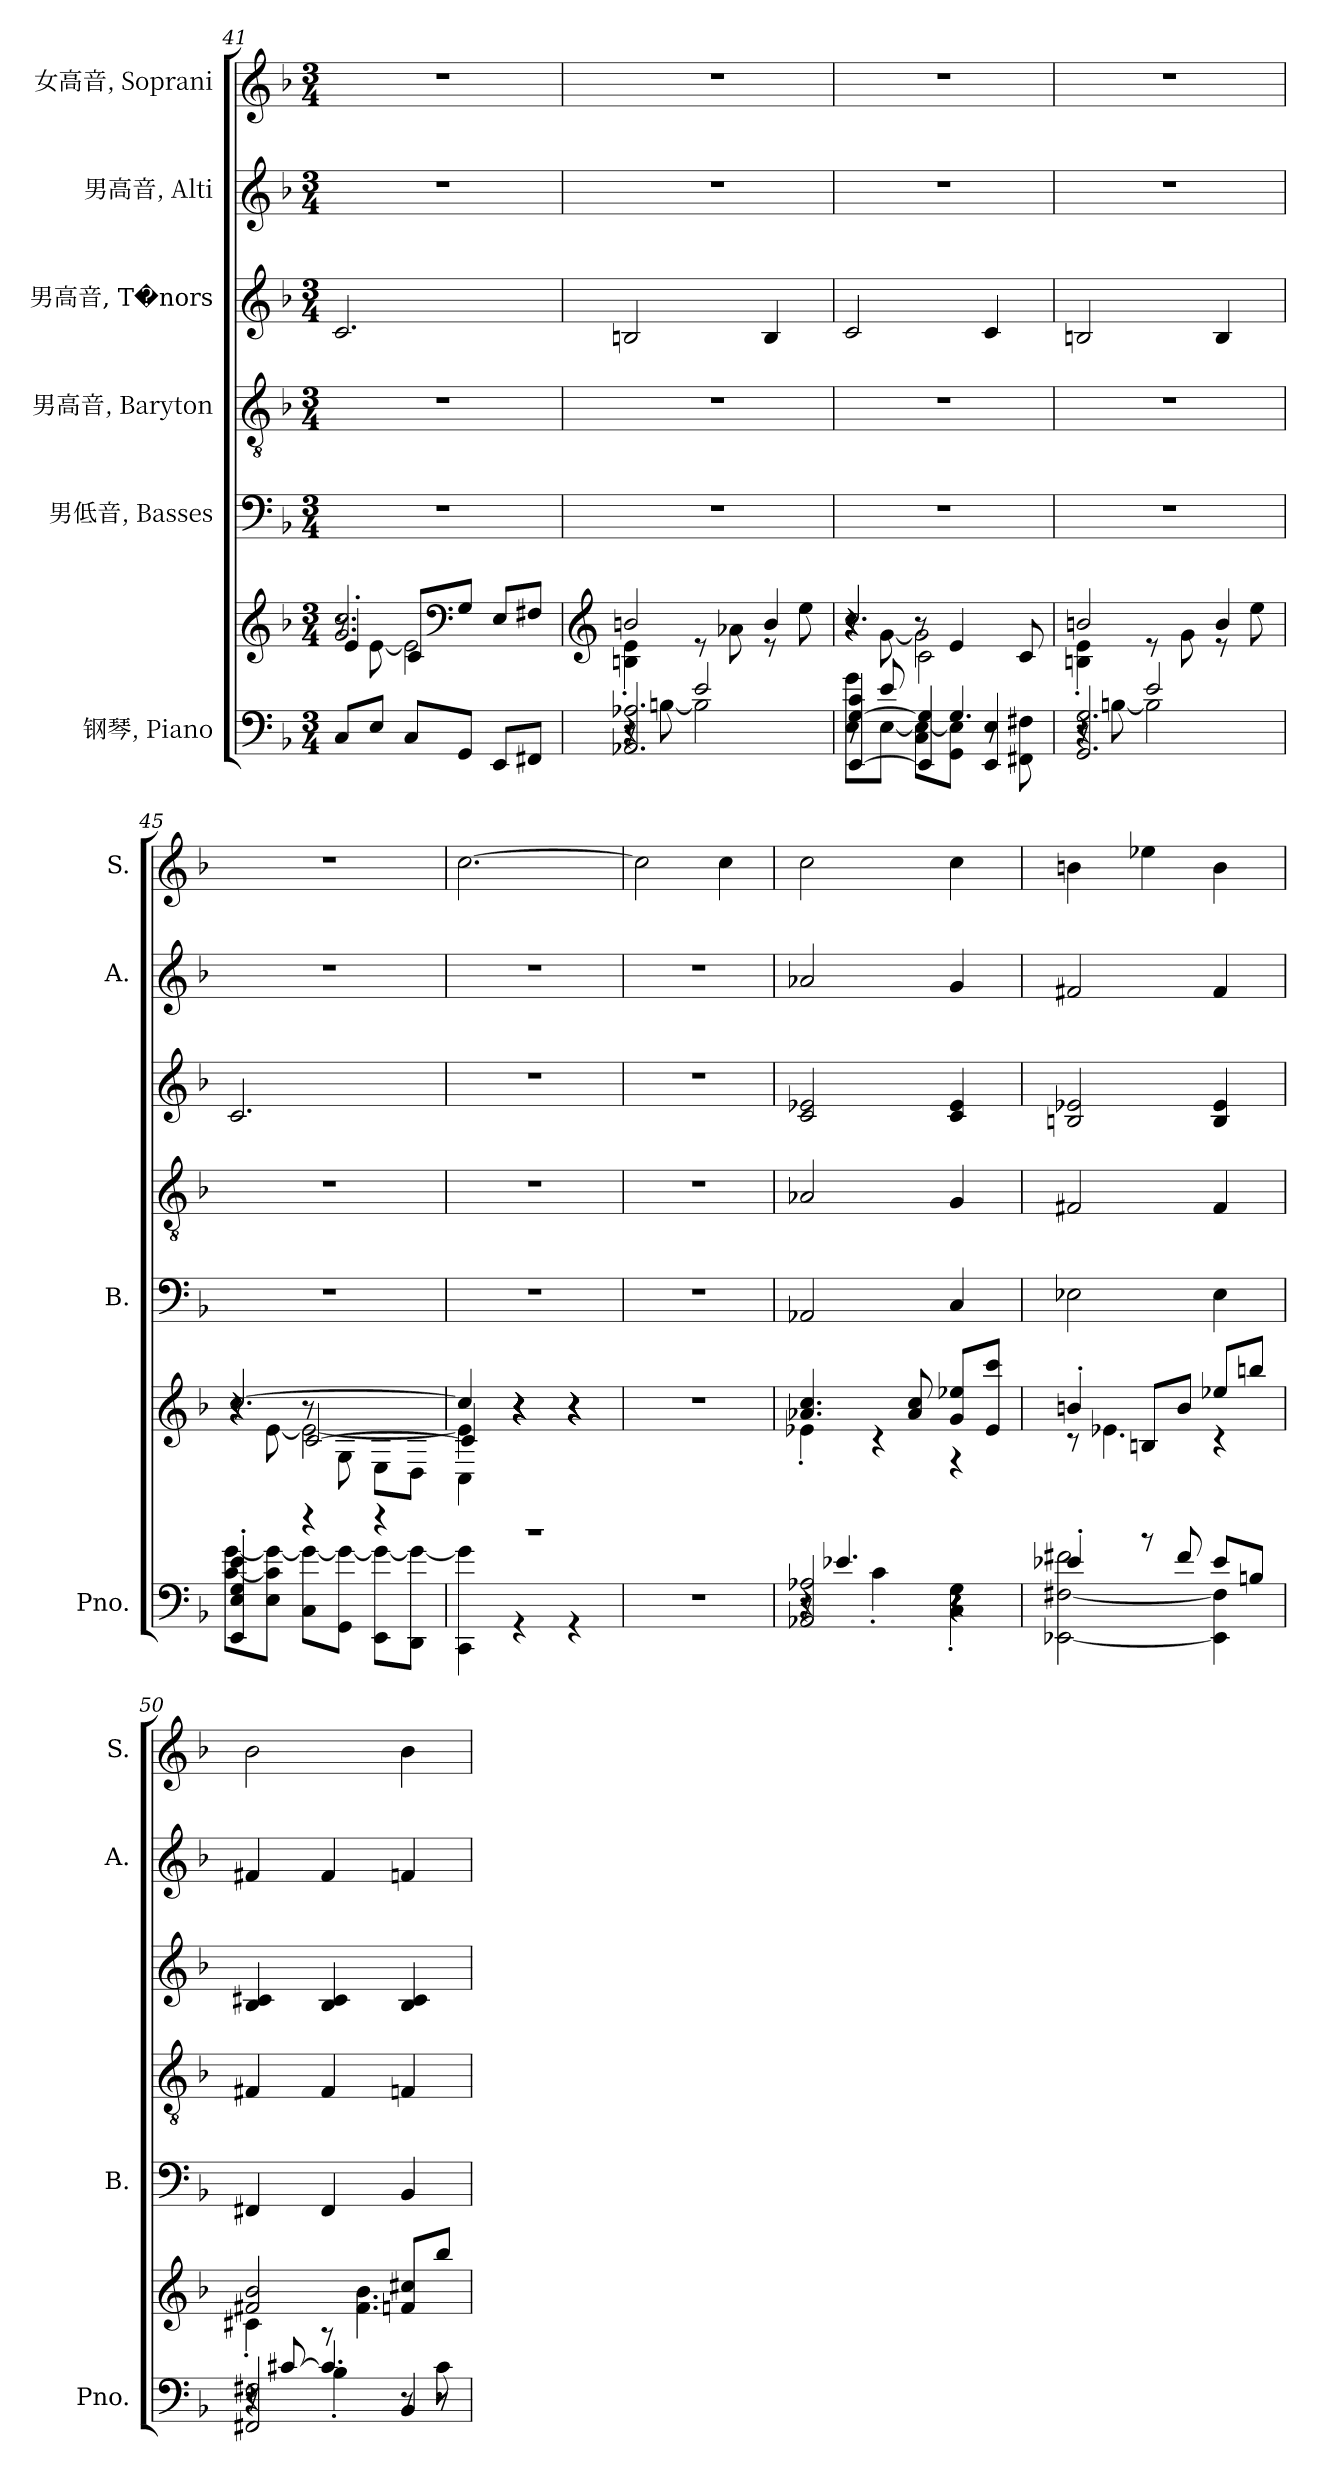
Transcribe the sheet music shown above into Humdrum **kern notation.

**kern	**kern	**kern	**kern	**kern	**kern	**kern
*part6	*part6	*part5	*part4	*part3	*part2	*part1
*staff7	*staff6	*staff5	*staff4	*staff3	*staff2	*staff1
*I"钢琴, Piano	*	*I"男低音, Basses	*I"男高音, Baryton	*I"男高音, T�nors	*I"男高音, Alti	*I"女高音, Soprani
*I'Pno.	*	*I'B.	*	*	*I'A.	*I'S.
*clefF4	*clefG2	*clefF4	*clefGv2	*clefG2	*clefG2	*clefG2
*k[b-]	*k[b-]	*k[b-]	*k[b-]	*k[b-]	*k[b-]	*k[b-]
*M3/4	*M3/4	*M3/4	*M3/4	*M3/4	*M3/4	*M3/4
=41	=41	=41	=41	=41	=41	=41
*	*^	*	*	*	*	*
*	*	*^	*	*	*	*	*
8C/L	2.g/ 2.cc/	8r	4e'/	2.r	2.r	2.c/	2.r	2.r
8E/J	.	[8e\	.	.	.	.	.	.
8C/L	.	2e\]	8c/L	.	.	.	.	.
*	*clefF4	*	*	*	*	*	*	*
8GG/J	.	.	8G/J	.	.	.	.	.
8EE/L	.	.	8E/L	.	.	.	.	.
8FF#X/J	.	.	8F#X/J	.	.	.	.	.
*	*v	*v	*v	*	*	*	*	*
=42	=42	=42	=42	=42	=42	=42
*	*clefG2	*	*	*	*	*
*^	*^	*	*	*	*	*
*	*^	*	*	*	*	*	*	*
4r	8r	2.AA-X/ 2.A-X/	2bn/	4Bn\' 4e\'	2.r	2.r	2Bn/	2.r	2.r
.	[8Bn\	.	.	.	.	.	.	.	.
2e/	2B\]	.	.	8r	.	.	.	.	.
.	.	.	.	8a-X\	.	.	.	.	.
.	.	.	4b/	8r	.	.	4B/	.	.
.	.	.	.	8ee\	.	.	.	.	.
!!LO:PB:g=z
=43	=43	=43	=43	=43	=43	=43	=43	=43	=43
*	*	*	*^	*^	*	*	*	*	*
8r	8E\ 8g\L	[4EE/ [4G/ 4c/	2.cc/	8r	4r	4r	2.r	2.r	2c/	2.r	2.r
8e/	[8E\J	.	.	[8g\	.	.	.	.	.	.	.
8r	8C\ 8E\_L	4EE/] 4G/]	.	2g\]	8r	2c\	.	.	.	.	.
4.G/	8GG\ 8E\]J	.	.	.	4e/	.	.	.	.	.	.
.	8r	4EE/ 4E/	.	.	.	.	.	.	4c/	.	.
.	8FF#X\ 8F#X\	.	.	.	8c/	.	.	.	.	.	.
*	*	*	*	*v	*v	*v	*	*	*	*	*
=44	=44	=44	=44	=44	=44	=44	=44	=44	=44
4r	8r	2.GG/ 2.G/	2bn/	4Bn\' 4e\'	2.r	2.r	2Bn/	2.r	2.r
.	[8Bn\	.	.	.	.	.	.	.	.
2e/	2B\]	.	.	8r	.	.	.	.	.
.	.	.	.	8g\	.	.	.	.	.
.	.	.	4b/	8r	.	.	4B/	.	.
.	.	.	.	8ee\	.	.	.	.	.
*	*v	*v	*	*	*	*	*	*	*
=45	=45	=45	=45	=45	=45	=45	=45	=45
*	*	*^	*^	*	*	*	*	*
4EE/' 4E/' 4G/' 4e/'	[8c\ [8g\L	[2.cc/	8r	4r	4r	2.r	2.r	2.c/	2.r	2.r
.	8E\ 8c\] 8g\_J	.	[8e\	.	.	.	.	.	.	.
4r	8C\ 8g\_L	.	2e\_	[2c/	8r	.	.	.	.	.
.	8GG\ 8g\_J	.	.	.	8G\	.	.	.	.	.
4r	8EE\ 8g\_L	.	.	.	8E\L	.	.	.	.	.
.	8DD\ 8g\_J	.	.	.	8D\J	.	.	.	.	.
=46	=46	=46	=46	=46	=46	=46	=46	=46	=46	=46
*	*	*	*	*	*	*	*	*	*	*MM59
2.r	4CC\ 4g\]	4cc/]	4e\]	4c/]	4C\	2.r	2.r	2.r	2.r	[2.cc\
.	4r	4r	4r	4r	4r	.	.	.	.	.
.	4r	4r	4r	4r	4r	.	.	.	.	.
*v	*v	*	*	*	*	*	*	*	*	*
*	*v	*v	*v	*v	*	*	*	*	*
=47	=47	=47	=47	=47	=47	=47
2.r	2.r	2.r	2.r	2.r	2.r	2cc\]
.	.	.	.	.	.	4cc\
!!LO:PB:g=z
=48	=48	=48	=48	=48	=48	=48
*	*	*	*	*	*	*MM72
*^	*^	*	*	*	*	*
*	*^	*	*	*	*	*	*	*
8r	4r	2AA-X/ 2A-X/	4.a-X/ 4.cc/	4e-X'\	2AA-X/	2A-X/	2c/ 2e-X/	2a-X/	2cc\
4.e-X/	.	.	.	.	.	.	.	.	.
.	4c'\	.	.	4r	.	.	.	.	.
.	.	.	8a-/ 8cc/	.	.	.	.	.	.
4r	4C\' 4G\'	4r	8g/ 8ee-X/L	4r	4C/	4G/	4c/ 4e-/	4g/	4cc\
.	.	.	8e-/ 8ccc/J	.	.	.	.	.	.
*	*v	*v	*	*	*	*	*	*	*
=49	=49	=49	=49	=49	=49	=49	=49	=49
4e-X'/	[2EE-X\ [2F#X\ 2f#X\	4bn'/	8r	2E-X\	2F#X/	2Bn/ 2e-X/	2f#X/	4bn\
.	.	.	4.e-X\	.	.	.	.	.
8r	.	8Bn/L	.	.	.	.	.	4ee-X\
8f#/	.	8b/J	.	.	.	.	.	.
8e-/L	4EE-\] 4F#\]	8ee-X/L	4r	4E-\	4F#/	4B/ 4e-/	4f#/	4b\
8Bn/J	.	8bbn/J	.	.	.	.	.	.
=50	=50	=50	=50	=50	=50	=50	=50	=50
*	*^	*	*	*	*	*	*	*
8r	4r	2FF#X/ 2F#X/	2f#X/ 2b-/	4c#X'\	4FF#X/	4F#X/	4B-/ 4c#X/	4f#X/	2b-\
[8c#X/	.	.	.	.	.	.	.	.	.
4.c#/]	4B-'\	.	.	8r	4FF#/	4F#/	4B-/ 4c#/	4f#/	.
.	.	.	.	4.f#\ 4.b-\	.	.	.	.	.
.	8r	4BB-/	8fn/ 8cc#X/L	.	4BB-/	4Fn/	4B-/ 4c#/	4fn/	4b-\
8r	8c#\	.	8bb-/J	.	.	.	.	.	.
*v	*v	*v	*	*	*	*	*	*	*
*	*v	*v	*	*	*	*	*
=	=	=	=	=	=	=
*-	*-	*-	*-	*-	*-	*-
